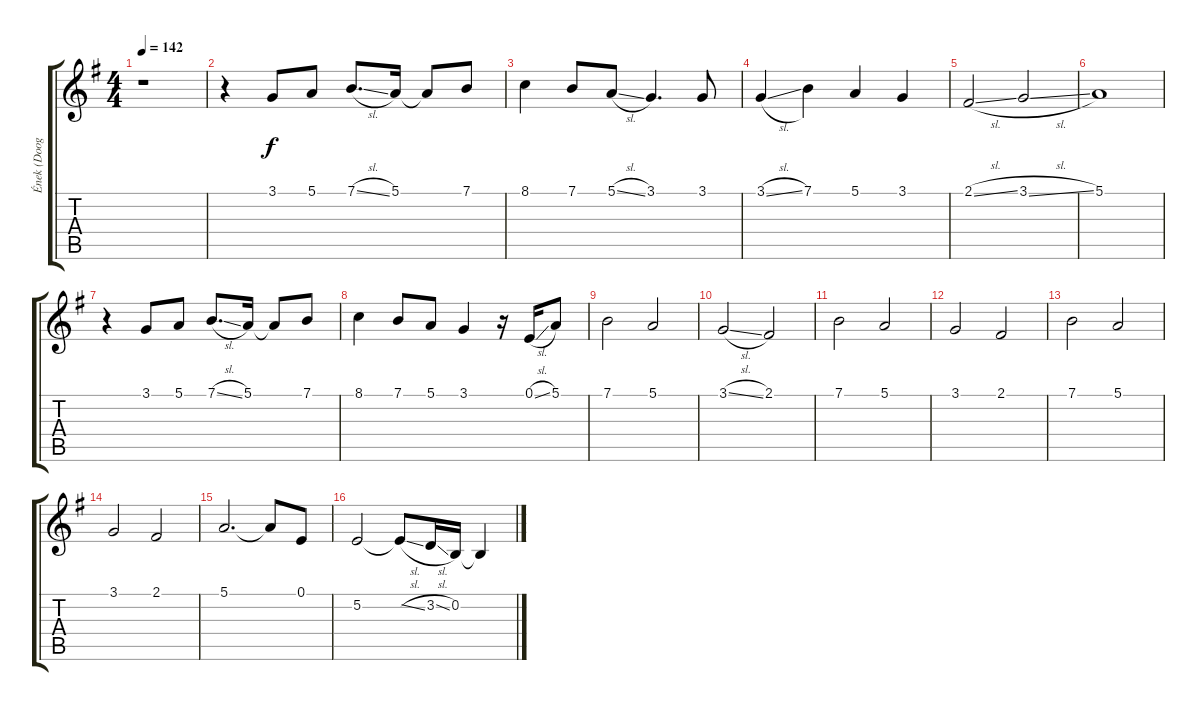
\track ("Ének (Doogie White)" "Ének (Doog") {instrument tenorsax}
\staff {score tabs}
\tuning (E4 B3 G3 D3 A2 E2) {hide}
\ts (4 4)
\tempo 142
\clef g2
\ks g
r.1{dy f} |
r.4 3.1.8 5.1.8 7.1{sl}.8{d} 5.1.16 5.1{t}.8 7.1.8 |
8.1.4 7.1.8 5.1{sl}.8 3.1.4{d} 3.1.8 |
3.1{sl}.4 7.1.4 5.1.4 3.1.4 |
2.1{sl}.2 3.1{sl}.2 |
5.1.1 |
r.4 3.1.8 5.1.8 7.1{sl}.8{d} 5.1.16 5.1{t}.8 7.1.8 |
8.1.4 7.1.8 5.1.8 3.1.4 r.16 0.1{sl}.16 5.1.8 |
7.1.2 5.1.2 |
3.1{sl}.2 2.1.2 |
7.1.2 5.1.2 |
3.1.2 2.1.2 |
7.1.2 5.1.2 |
3.1.2 2.1.2 |
5.1.2{d} 5.1{t}.8 0.1.8 |
5.2.2 5.2{sl t}.8 3.2{sl}.16 0.2.16 0.2{t}.4
